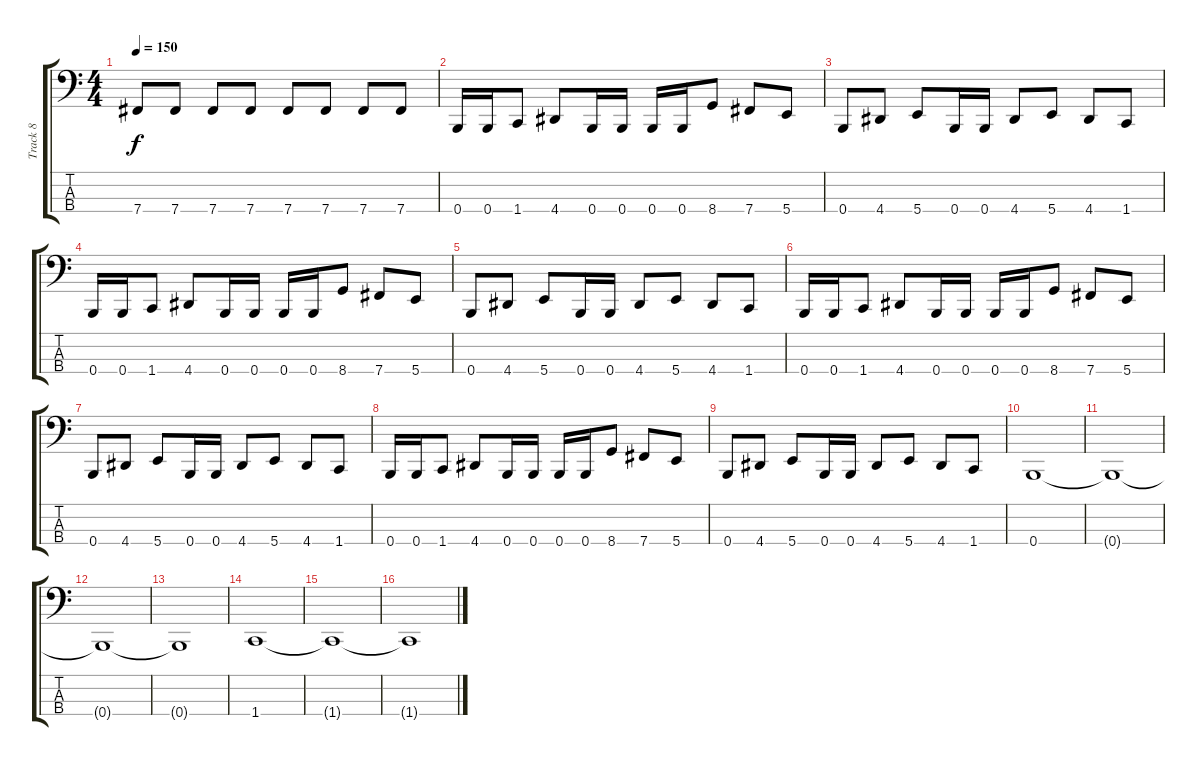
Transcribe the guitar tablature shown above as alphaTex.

\track ("Track 8" "Track 8") {instrument electricbasspick}
\staff {score tabs}
\tuning (G2 D2 Gb1 B0) {hide}
\ts (4 4)
\tempo 150
\clef f4
\ks c
7.4.8{dy f} 7.4.8 7.4.8 7.4.8 7.4.8 7.4.8 7.4.8 7.4.8 |
0.4.16 0.4.16 1.4.8 4.4.8 0.4.16 0.4.16 0.4.16 0.4.16 8.4.8 7.4.8 5.4.8 |
0.4.8 4.4.8 5.4.8 0.4.16 0.4.16 4.4.8 5.4.8 4.4.8 1.4.8 |
0.4.16 0.4.16 1.4.8 4.4.8 0.4.16 0.4.16 0.4.16 0.4.16 8.4.8 7.4.8 5.4.8 |
0.4.8 4.4.8 5.4.8 0.4.16 0.4.16 4.4.8 5.4.8 4.4.8 1.4.8 |
0.4.16 0.4.16 1.4.8 4.4.8 0.4.16 0.4.16 0.4.16 0.4.16 8.4.8 7.4.8 5.4.8 |
0.4.8 4.4.8 5.4.8 0.4.16 0.4.16 4.4.8 5.4.8 4.4.8 1.4.8 |
0.4.16 0.4.16 1.4.8 4.4.8 0.4.16 0.4.16 0.4.16 0.4.16 8.4.8 7.4.8 5.4.8 |
0.4.8 4.4.8 5.4.8 0.4.16 0.4.16 4.4.8 5.4.8 4.4.8 1.4.8 |
0.4.1 |
0.4{t}.1 |
0.4{t}.1 |
0.4{t}.1 |
1.4.1 |
1.4{t}.1 |
1.4{t}.1
